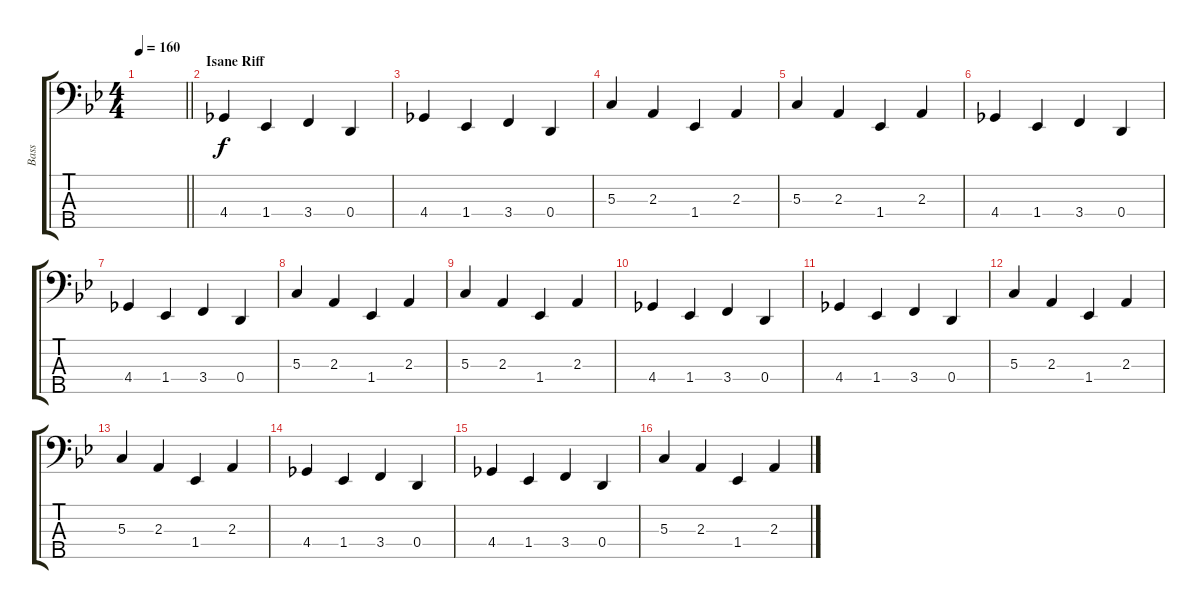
\track ("Bass" "Bass") {instrument electricbassfinger}
\staff {score tabs}
\tuning (F2 C2 G1 D1 A0) {hide}
\ts (4 4)
\tempo 160
\clef f4
\barLineRight lightlight
\ks bb
|
\section ("" "Isane Riff")
4.4.4 1.4.4 3.4.4 0.4.4 |
4.4.4 1.4.4 3.4.4 0.4.4 |
5.3.4 2.3.4 1.4.4 2.3.4 |
5.3.4 2.3.4 1.4.4 2.3.4 |
4.4.4 1.4.4 3.4.4 0.4.4 |
4.4.4 1.4.4 3.4.4 0.4.4 |
5.3.4 2.3.4 1.4.4 2.3.4 |
5.3.4 2.3.4 1.4.4 2.3.4 |
4.4.4 1.4.4 3.4.4 0.4.4 |
4.4.4 1.4.4 3.4.4 0.4.4 |
5.3.4 2.3.4 1.4.4 2.3.4 |
5.3.4 2.3.4 1.4.4 2.3.4 |
4.4.4 1.4.4 3.4.4 0.4.4 |
4.4.4 1.4.4 3.4.4 0.4.4 |
5.3.4 2.3.4 1.4.4 2.3.4
